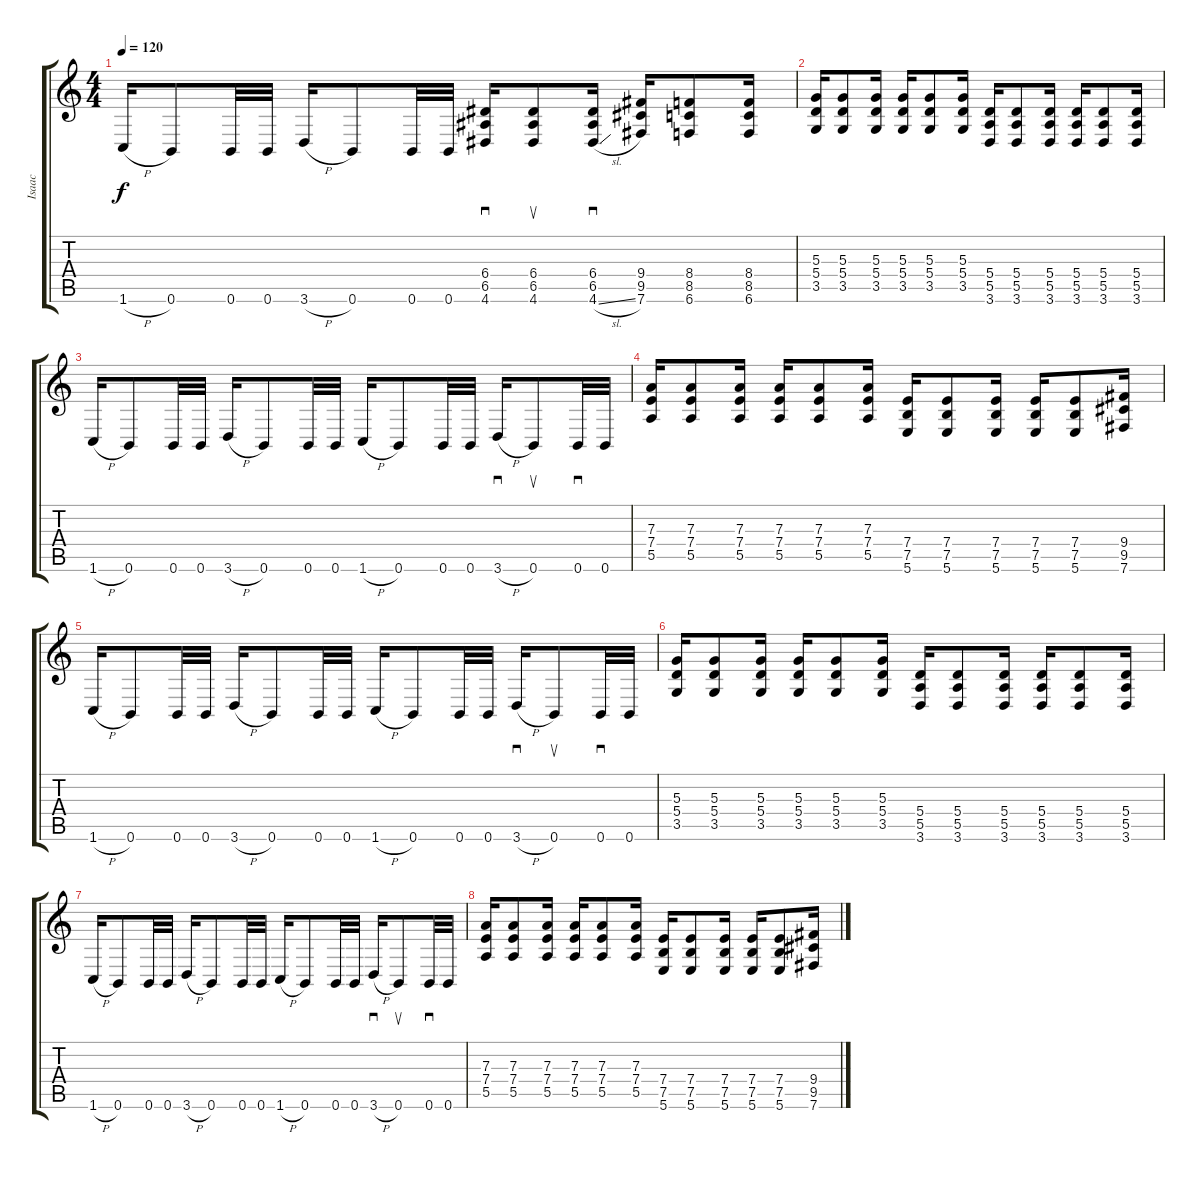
\track ("Isaac" "Isaac") {instrument distortionguitar}
\staff {score tabs}
\tuning (B3 Gb3 D3 A2 E2 B1) {hide}
\ts (4 4)
\tempo 120
\clef g2
\ks c
1.6{h}.16{dy f} 0.6.8 0.6.32 0.6.32 3.6{h}.16 0.6.8 0.6.32 0.6.32 (6.4 6.5 4.6).16{sd} (6.4 6.5 4.6).8{su} (6.4 6.5 4.6{sl}).16{sd} (9.4 9.5 7.6).16 (8.4 8.5 6.6).8 (8.4 8.5 6.6).16 |
(5.3 5.4 3.5).16 (5.3 5.4 3.5).8 (5.3 5.4 3.5).16 (5.3 5.4 3.5).16 (5.3 5.4 3.5).8 (5.3 5.4 3.5).16 (5.4 5.5 3.6).16 (5.4 5.5 3.6).8 (5.4 5.5 3.6).16 (5.4 5.5 3.6).16 (5.4 5.5 3.6).8 (5.4 5.5 3.6).16 |
1.6{h}.16 0.6.8 0.6.32 0.6.32 3.6{h}.16 0.6.8 0.6.32 0.6.32 1.6{h}.16 0.6.8 0.6.32 0.6.32 3.6{h}.16{sd} 0.6.8{su} 0.6.32{sd} 0.6.32 |
(7.3 7.4 5.5).16 (7.3 7.4 5.5).8 (7.3 7.4 5.5).16 (7.3 7.4 5.5).16 (7.3 7.4 5.5).8 (7.3 7.4 5.5).16 (7.4 7.5 5.6).16 (7.4 7.5 5.6).8 (7.4 7.5 5.6).16 (7.4 7.5 5.6).16 (7.4 7.5 5.6).8 (9.4 9.5 7.6).16 |
1.6{h}.16 0.6.8 0.6.32 0.6.32 3.6{h}.16 0.6.8 0.6.32 0.6.32 1.6{h}.16 0.6.8 0.6.32 0.6.32 3.6{h}.16{sd} 0.6.8{su} 0.6.32{sd} 0.6.32 |
(5.3 5.4 3.5).16 (5.3 5.4 3.5).8 (5.3 5.4 3.5).16 (5.3 5.4 3.5).16 (5.3 5.4 3.5).8 (5.3 5.4 3.5).16 (5.4 5.5 3.6).16 (5.4 5.5 3.6).8 (5.4 5.5 3.6).16 (5.4 5.5 3.6).16 (5.4 5.5 3.6).8 (5.4 5.5 3.6).16 |
1.6{h}.16 0.6.8 0.6.32 0.6.32 3.6{h}.16 0.6.8 0.6.32 0.6.32 1.6{h}.16 0.6.8 0.6.32 0.6.32 3.6{h}.16{sd} 0.6.8{su} 0.6.32{sd} 0.6.32 |
(7.3 7.4 5.5).16 (7.3 7.4 5.5).8 (7.3 7.4 5.5).16 (7.3 7.4 5.5).16 (7.3 7.4 5.5).8 (7.3 7.4 5.5).16 (7.4 7.5 5.6).16 (7.4 7.5 5.6).8 (7.4 7.5 5.6).16 (7.4 7.5 5.6).16 (7.4 7.5 5.6).8 (9.4 9.5 7.6).16
